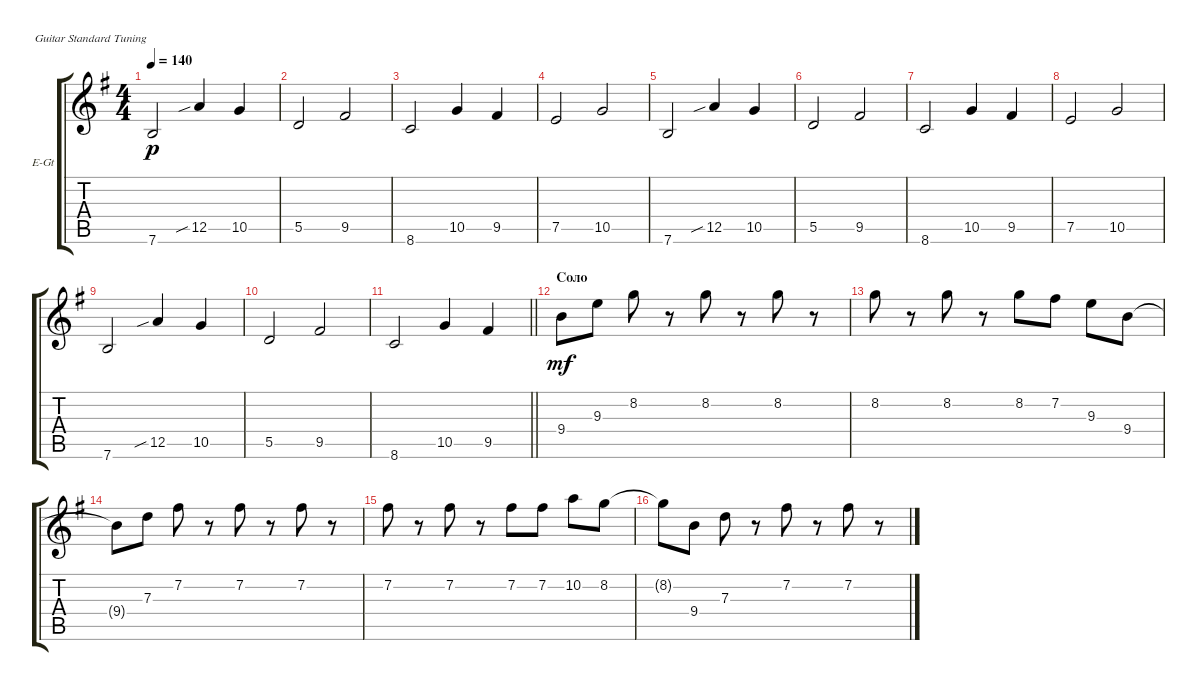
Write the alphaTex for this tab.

\defaultSystemsLayout 4
\bracketExtendMode groupsimilarinstruments
\firstSystemTrackNameOrientation horizontal
\otherSystemsTrackNameOrientation horizontal
\track ("ЭЛЕКТРО-СОЛО" "E-Gt") {instrument overdrivenguitar}
\staff {score tabs}
\tuning (E4 B3 G3 D3 A2 E2)
\ts (4 4)
\tempo 140
\clef g2
\ks eminor
7.6.2{dy p} 12.5{sib}.4 10.5.4 |
5.5.2 9.5.2 |
8.6.2 10.5.4 9.5.4 |
7.5.2 10.5.2 |
7.6.2 12.5{sib}.4 10.5.4 |
5.5.2 9.5.2 |
8.6.2 10.5.4 9.5.4 |
7.5.2 10.5.2 |
7.6.2 12.5{sib}.4 10.5.4 |
5.5.2 9.5.2 |
\barLineRight lightlight
8.6.2 10.5.4 9.5.4 |
\section ("" "Соло")
9.4.8{dy mf} 9.3.8 8.2.8 r.8 8.2.8 r.8 8.2.8 r.8 |
8.2.8 r.8 8.2.8 r.8 8.2.8 7.2.8 9.3.8 9.4.8 |
9.4{t}.8 7.3.8 7.2.8 r.8 7.2.8 r.8 7.2.8 r.8 |
7.2.8 r.8 7.2.8 r.8 7.2.8 7.2.8 10.2.8 8.2.8 |
8.2{t}.8 9.4.8 7.3.8 r.8 7.2.8 r.8 7.2.8 r.8
